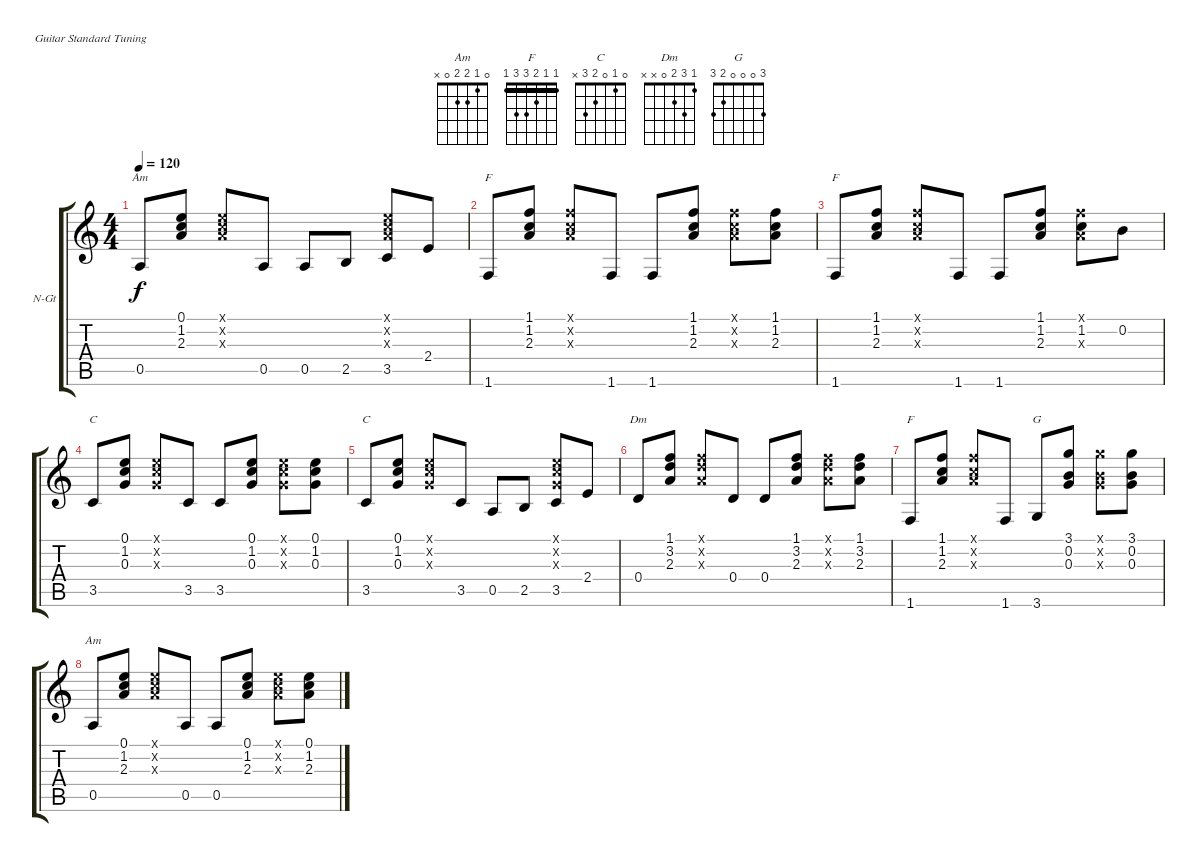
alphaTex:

\defaultSystemsLayout 4
\bracketExtendMode groupsimilarinstruments
\firstSystemTrackNameOrientation horizontal
\otherSystemsTrackNameOrientation horizontal
\track ("Nylon Guitar" "N-Gt") {instrument acousticguitarnylon}
\staff {score tabs}
\tuning (E4 B3 G3 D3 A2 E2)
\chord ("Am" 0 1 2 2 0 x)
\chord ("F" 1 1 2 3 3 1) {barre (1 1)}
\chord ("C" 0 1 0 2 3 x)
\chord ("Dm" 1 3 2 0 x x)
\chord ("G" 3 0 0 0 2 3)
\ts (4 4)
\tempo 120
\clef g2
\ks c
0.5.8{ch "Am" dy f instrument acousticguitarnylon} (2.3 1.2 0.1).8 (2.3{x} 1.2{x} 0.1{x}).8 0.5.8 0.5.8 2.5.8 (2.3{x} 1.2{x} 0.1{x} 3.5).8 2.4.8 |
1.6.8{ch "F"} (2.3 1.2 1.1).8 (2.3{x} 1.2{x} 1.1{x}).8 1.6.8 1.6.8 (2.3 1.2 1.1).8 (2.3{x} 1.2{x} 1.1{x}).8 (2.3 1.2 1.1).8 |
1.6.8{ch "F"} (2.3 1.2 1.1).8 (2.3{x} 1.2{x} 1.1{x}).8 1.6.8 1.6.8 (2.3 1.2 1.1).8 (2.3{x} 1.2 1.1{x}).8 0.2.8 |
3.5.8{ch "C"} (0.3 1.2 0.1).8 (0.3{x} 1.2{x} 0.1{x}).8 3.5.8 3.5.8 (0.3 1.2 0.1).8 (0.3{x} 1.2{x} 0.1{x}).8 (0.3 1.2 0.1).8 |
3.5.8{ch "C"} (0.3 1.2 0.1).8 (0.3{x} 1.2{x} 0.1{x}).8 3.5.8 0.5.8 2.5.8 (0.3{x} 1.2{x} 0.1{x} 3.5).8 2.4.8 |
0.4.8{ch "Dm"} (2.3 3.2 1.1).8 (2.3{x} 3.2{x} 1.1{x}).8 0.4.8 0.4.8 (2.3 3.2 1.1).8 (2.3{x} 3.2{x} 1.1{x}).8 (2.3 3.2 1.1).8 |
1.6.8{ch "F"} (2.3 1.2 1.1).8 (2.3{x} 1.2{x} 1.1{x}).8 1.6.8 3.6.8{ch "G"} (0.3 0.2 3.1).8 (0.3{x} 0.2{x} 3.1{x}).8 (0.3 0.2 3.1).8 |
0.5.8{ch "Am"} (2.3 1.2 0.1).8 (2.3{x} 1.2{x} 0.1{x}).8 0.5.8 0.5.8 (2.3 1.2 0.1).8 (2.3{x} 1.2{x} 0.1{x}).8 (2.3 1.2 0.1).8
